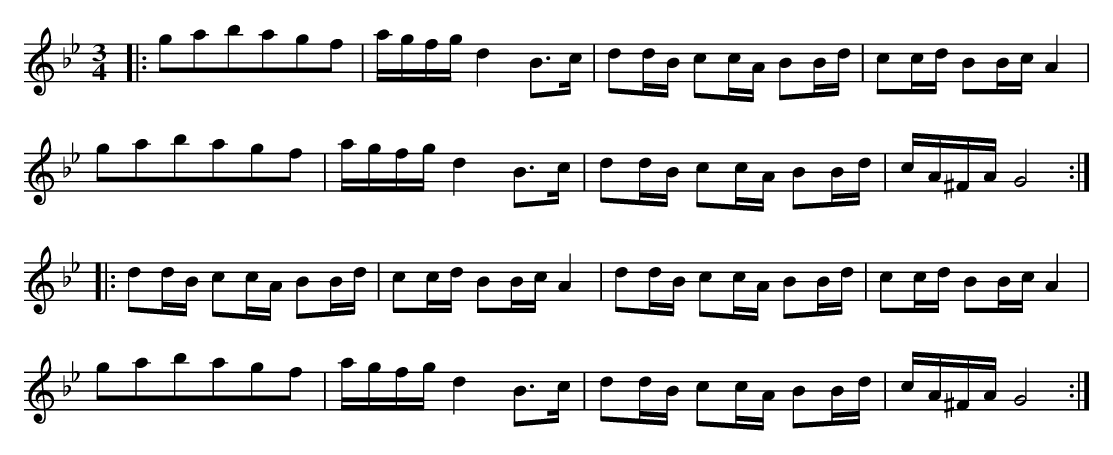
X:1
M:3/4
K:Gmin
|:gabagf|a/g/f/g/ d2 B>c|dd/B/ cc/A/ BB/d/|cc/d/ BB/c/ A2|
gabagf|a/g/f/g/ d2 B>c|dd/B/ cc/A/ BB/d/|c/A/^F/A/ G4:|
|:dd/B/ cc/A/ BB/d/|cc/d/ BB/c/ A2|dd/B/ cc/A/ BB/d/|cc/d/ BB/c/ A2|
gabagf|a/g/f/g/ d2 B>c|dd/B/ cc/A/ BB/d/|c/A/^F/A/ G4:|
